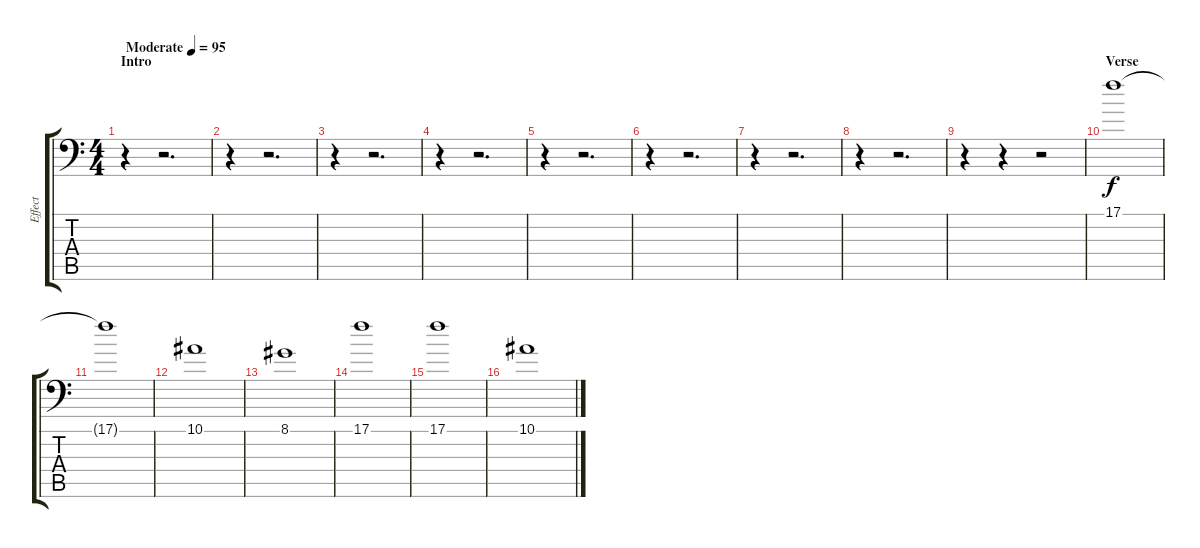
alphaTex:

\track ("Effect" "Effect") {instrument pad1newage}
\staff {score tabs}
\tuning (C4 G3 Eb3 Bb2 F2 Bb1) {hide}
\ts (4 4)
\section ("" "Intro")
\tempo (95 "Moderate")
\clef f4
\ks c
r.4{dy f instrument pad1newage} r.2{d} |
r.4 r.2{d} |
r.4 r.2{d} |
r.4 r.2{d} |
r.4 r.2{d} |
r.4 r.2{d} |
r.4 r.2{d} |
r.4 r.2{d} |
r.4 r.4 r.2 |
\section ("" "Verse")
17.1.1 |
17.1{t}.1 |
10.1.1 |
8.1.1 |
17.1.1 |
17.1.1 |
10.1.1
